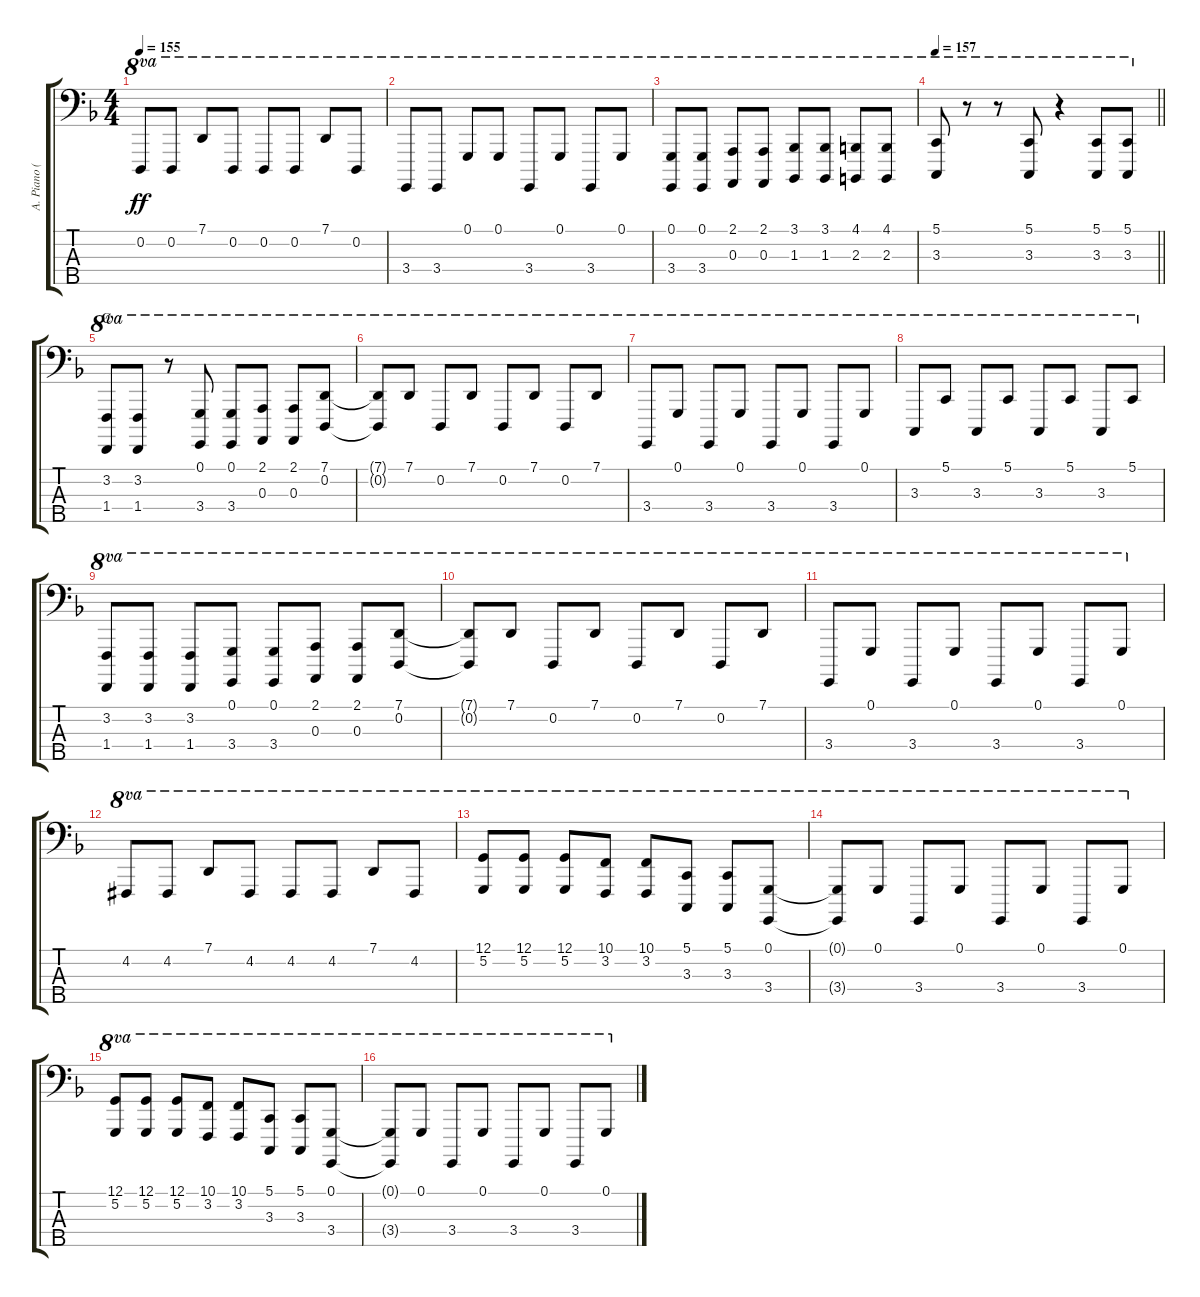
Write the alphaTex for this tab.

\track ("A. Piano (Left Hand)" "A. Piano (") {instrument acousticgrandpiano}
\staff {score tabs}
\tuning (G2 D2 A1 E1 B0) {hide}
\ts (4 4)
\tempo 155
\clef f4
\ks f
0.2.8{ot 8va dy ff} 0.2.8{ot 8va} 7.1.8{ot 8va} 0.2.8{ot 8va} 0.2.8{ot 8va} 0.2.8{ot 8va} 7.1.8{ot 8va} 0.2.8{ot 8va} |
3.4.8{ot 8va} 3.4.8{ot 8va} 0.1.8{ot 8va} 0.1.8{ot 8va} 3.4.8{ot 8va} 0.1.8{ot 8va} 3.4.8{ot 8va} 0.1.8{ot 8va} |
(0.1 3.4).8{ot 8va} (0.1 3.4).8{ot 8va} (2.1 0.3).8{ot 8va} (2.1 0.3).8{ot 8va} (3.1 1.3).8{ot 8va} (3.1 1.3).8{ot 8va} (4.1 2.3).8{ot 8va} (4.1 2.3).8{ot 8va} |
\tempo 157
\barLineRight lightlight
(5.1 3.3).8{ot 8va} r.8{ot 8va} r.8{ot 8va} (5.1 3.3).8{ot 8va} r.4{ot 8va} (5.1 3.3).8{ot 8va} (5.1 3.3).8{ot 8va} |
\section ("" "C")
(3.2 1.4).8{ot 8va} (3.2 1.4).8{ot 8va} r.8{ot 8va} (0.1 3.4).8{ot 8va} (0.1 3.4).8{ot 8va} (2.1 0.3).8{ot 8va} (2.1 0.3).8{ot 8va} (7.1 0.2).8{ot 8va} |
(7.1{t} 0.2{t}).8{ot 8va} 7.1.8{ot 8va} 0.2.8{ot 8va} 7.1.8{ot 8va} 0.2.8{ot 8va} 7.1.8{ot 8va} 0.2.8{ot 8va} 7.1.8{ot 8va} |
3.4.8{ot 8va} 0.1.8{ot 8va} 3.4.8{ot 8va} 0.1.8{ot 8va} 3.4.8{ot 8va} 0.1.8{ot 8va} 3.4.8{ot 8va} 0.1.8{ot 8va} |
3.3.8{ot 8va} 5.1.8{ot 8va} 3.3.8{ot 8va} 5.1.8{ot 8va} 3.3.8{ot 8va} 5.1.8{ot 8va} 3.3.8{ot 8va} 5.1.8{ot 8va} |
(3.2 1.4).8{ot 8va} (3.2 1.4).8{ot 8va} (3.2 1.4).8{ot 8va} (0.1 3.4).8{ot 8va} (0.1 3.4).8{ot 8va} (2.1 0.3).8{ot 8va} (2.1 0.3).8{ot 8va} (7.1 0.2).8{ot 8va} |
(7.1{t} 0.2{t}).8{ot 8va} 7.1.8{ot 8va} 0.2.8{ot 8va} 7.1.8{ot 8va} 0.2.8{ot 8va} 7.1.8{ot 8va} 0.2.8{ot 8va} 7.1.8{ot 8va} |
3.4.8{ot 8va} 0.1.8{ot 8va} 3.4.8{ot 8va} 0.1.8{ot 8va} 3.4.8{ot 8va} 0.1.8{ot 8va} 3.4.8{ot 8va} 0.1.8{ot 8va} |
4.2{acc #}.8{ot 8va} 4.2{acc #}.8{ot 8va} 7.1.8{ot 8va} 4.2{acc #}.8{ot 8va} 4.2{acc #}.8{ot 8va} 4.2{acc #}.8{ot 8va} 7.1.8{ot 8va} 4.2{acc #}.8{ot 8va} |
(12.1 5.2).8{ot 8va} (12.1 5.2).8{ot 8va} (12.1 5.2).8{ot 8va} (10.1 3.2).8{ot 8va} (10.1 3.2).8{ot 8va} (5.1 3.3).8{ot 8va} (5.1 3.3).8{ot 8va} (0.1 3.4).8{ot 8va} |
(0.1{t} 3.4{t}).8{ot 8va} 0.1.8{ot 8va} 3.4.8{ot 8va} 0.1.8{ot 8va} 3.4.8{ot 8va} 0.1.8{ot 8va} 3.4.8{ot 8va} 0.1.8{ot 8va} |
(12.1 5.2).8{ot 8va} (12.1 5.2).8{ot 8va} (12.1 5.2).8{ot 8va} (10.1 3.2).8{ot 8va} (10.1 3.2).8{ot 8va} (5.1 3.3).8{ot 8va} (5.1 3.3).8{ot 8va} (0.1 3.4).8{ot 8va} |
(0.1{t} 3.4{t}).8{ot 8va} 0.1.8{ot 8va} 3.4.8{ot 8va} 0.1.8{ot 8va} 3.4.8{ot 8va} 0.1.8{ot 8va} 3.4.8{ot 8va} 0.1.8{ot 8va}
